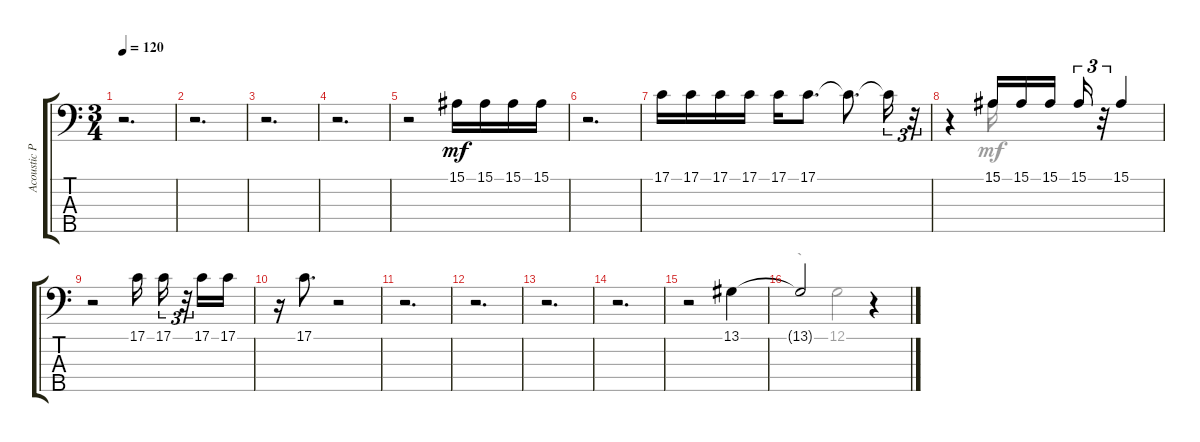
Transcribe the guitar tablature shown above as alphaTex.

\track ("Acoustic Piano (Staff 2)" "Acoustic P") {instrument acousticgrandpiano}
\staff {score tabs}
\tuning (G2 D2 A1 E1 B0) {hide}
\voice
\ts (3 4)
\tempo 120
\clef f4
\ks aminor
r.2{d dy mf} |
r.2{d} |
r.2{d} |
r.2{d} |
r.2 15.1.16 15.1.16 15.1.16 15.1.16 |
r.2{d} |
17.1.16 17.1.16 17.1.16 17.1.16 17.1.16 17.1.8{d} 17.1{t}.8{d} 17.1{t}.16{tu (3 2)} r.32{tu (3 2)} |
r.4 15.1.16 15.1.16 15.1.16 15.1.16{tu (3 2)} r.32{tu (3 2)} 15.1.4 |
r.2 17.1.16 17.1.16{tu (3 2)} r.32{tu (3 2)} 17.1.16 17.1.16 |
r.16 17.1.8{d} r.2 |
r.2{d} |
r.2{d} |
r.2{d} |
r.2{d} |
r.2 13.1.4 |
13.1{t}.2 r.4
\voice
\clef f4
\ottava regular
\simile none
\ks aminor
|
|
|
|
|
|
|
r.4 15.1.16 |
|
|
|
|
|
|
|
r.4 12.1.2
